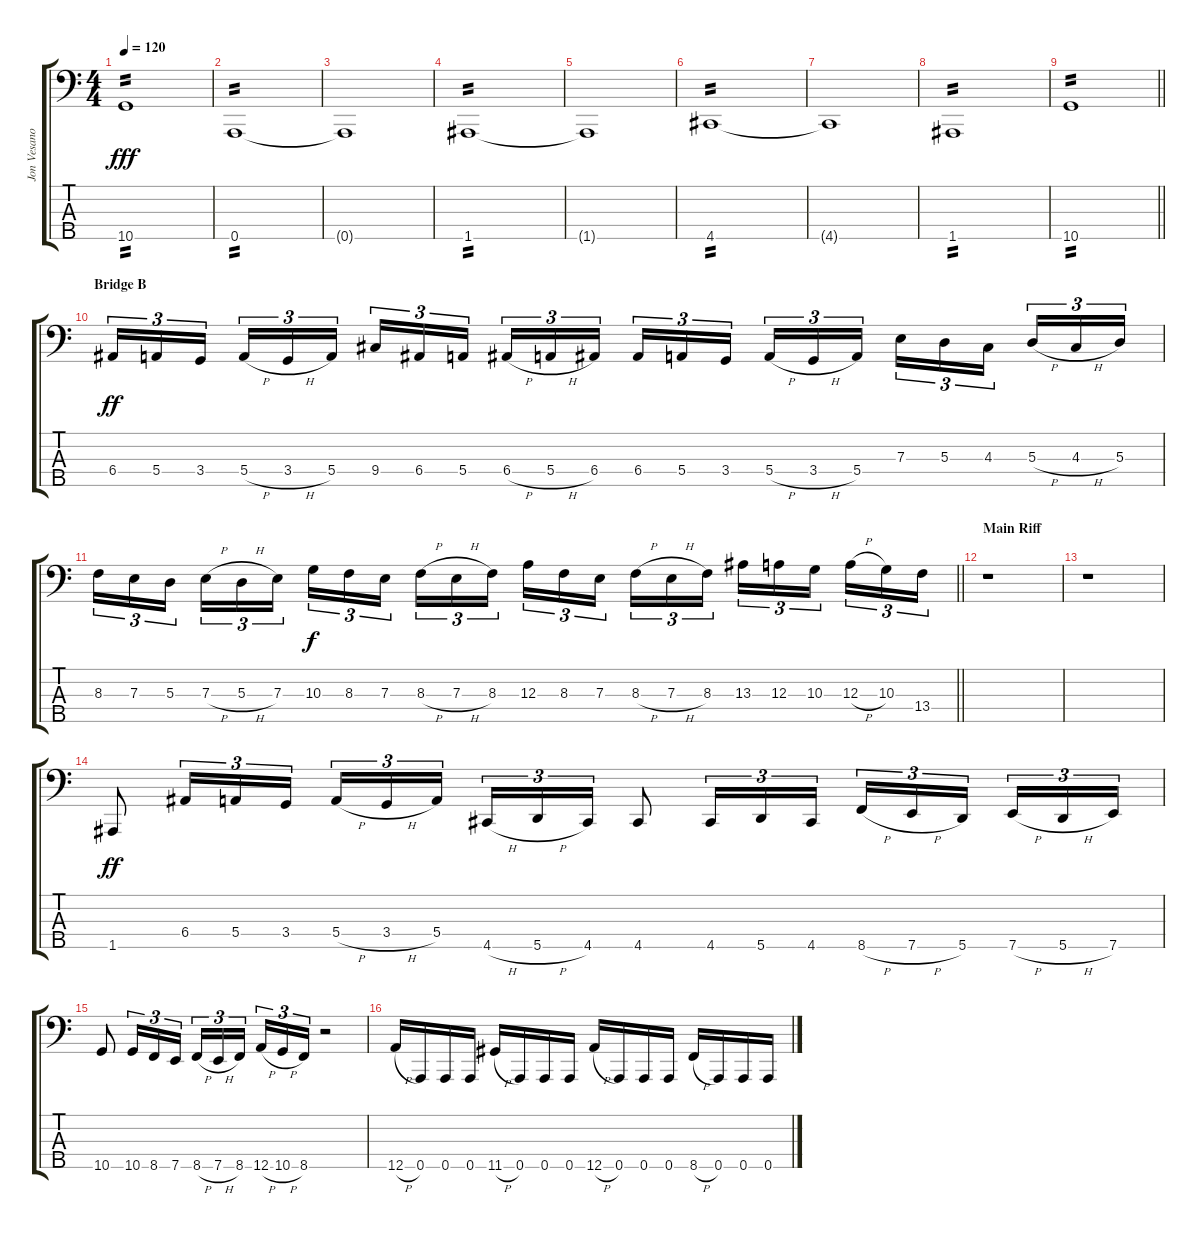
\track ("Jon Vesano" "Jon Vesano") {instrument electricbassfinger}
\staff {score tabs}
\tuning (G2 D2 A1 E1 A0) {hide}
\ts (4 4)
\tempo 120
\clef f4
\ks c
10.5.1{tp 2 dy fff} |
0.5.1{tp 2} |
0.5{t}.1 |
1.5.1{tp 2} |
1.5{t}.1 |
4.5.1{tp 2} |
4.5{t}.1 |
1.5.1{tp 2} |
\barLineRight lightlight
10.5.1{tp 2} |
\section ("" "Bridge B")
6.4.16{tu (3 2) dy ff} 5.4.16{tu (3 2)} 3.4.16{tu (3 2) beam splitsecondary} 5.4{h}.16{tu (3 2)} 3.4{h}.16{tu (3 2)} 5.4.16{tu (3 2)} 9.4.16{tu (3 2)} 6.4.16{tu (3 2)} 5.4.16{tu (3 2) beam splitsecondary} 6.4{h}.16{tu (3 2)} 5.4{h}.16{tu (3 2)} 6.4.16{tu (3 2)} 6.4.16{tu (3 2)} 5.4.16{tu (3 2)} 3.4.16{tu (3 2) beam splitsecondary} 5.4{h}.16{tu (3 2)} 3.4{h}.16{tu (3 2)} 5.4.16{tu (3 2)} 7.3.16{tu (3 2)} 5.3.16{tu (3 2)} 4.3.16{tu (3 2) beam splitsecondary} 5.3{h}.16{tu (3 2)} 4.3{h}.16{tu (3 2)} 5.3.16{tu (3 2)} |
\barLineRight lightlight
8.3.16{tu (3 2)} 7.3.16{tu (3 2)} 5.3.16{tu (3 2) beam splitsecondary} 7.3{h}.16{tu (3 2)} 5.3{h}.16{tu (3 2)} 7.3.16{tu (3 2)} 10.3.16{tu (3 2) dy f} 8.3.16{tu (3 2)} 7.3.16{tu (3 2) beam splitsecondary} 8.3{h}.16{tu (3 2)} 7.3{h}.16{tu (3 2)} 8.3.16{tu (3 2)} 12.3.16{tu (3 2)} 8.3.16{tu (3 2)} 7.3.16{tu (3 2) beam splitsecondary} 8.3{h}.16{tu (3 2)} 7.3{h}.16{tu (3 2)} 8.3.16{tu (3 2)} 13.3.16{tu (3 2)} 12.3.16{tu (3 2)} 10.3.16{tu (3 2) beam splitsecondary} 12.3{h}.16{tu (3 2)} 10.3.16{tu (3 2)} 13.4.16{tu (3 2)} |
\section ("" "Main Riff")
r.1 |
r.1 |
1.5.8{dy ff} 6.4.16{tu (3 2)} 5.4.16{tu (3 2)} 3.4.16{tu (3 2)} 5.4{h}.16{tu (3 2)} 3.4{h}.16{tu (3 2)} 5.4.16{tu (3 2) beam splitsecondary} 4.5{h}.16{tu (3 2)} 5.5{h}.16{tu (3 2)} 4.5.16{tu (3 2)} 4.5.8 4.5.16{tu (3 2)} 5.5.16{tu (3 2)} 4.5.16{tu (3 2)} 8.5{h}.16{tu (3 2)} 7.5{h}.16{tu (3 2)} 5.5.16{tu (3 2) beam splitsecondary} 7.5{h}.16{tu (3 2)} 5.5{h}.16{tu (3 2)} 7.5.16{tu (3 2)} |
10.5.8 10.5.16{tu (3 2)} 8.5.16{tu (3 2)} 7.5.16{tu (3 2)} 8.5{h}.16{tu (3 2)} 7.5{h}.16{tu (3 2)} 8.5.16{tu (3 2) beam splitsecondary} 12.5{h}.16{tu (3 2)} 10.5{h}.16{tu (3 2)} 8.5.16{tu (3 2)} r.2 |
12.5{h}.16 0.5.16 0.5.16 0.5.16 11.5{h}.16 0.5.16 0.5.16 0.5.16 12.5{h}.16 0.5.16 0.5.16 0.5.16 8.5{h}.16 0.5.16 0.5.16 0.5.16
